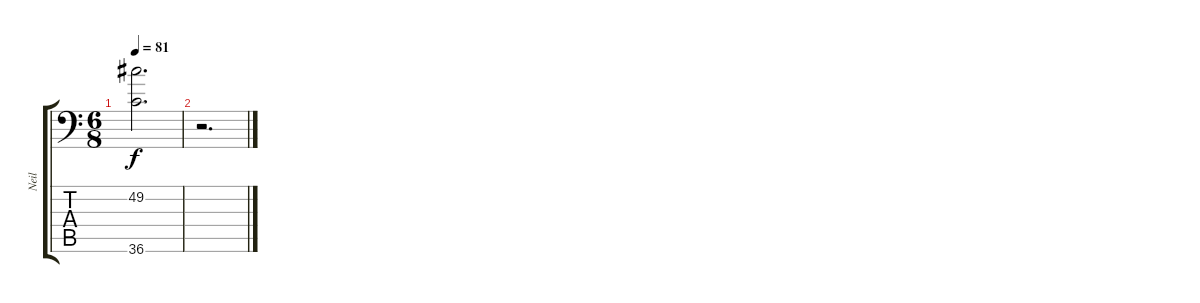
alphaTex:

\track ("Neil" "Neil") {instrument acousticgrandpiano}
\staff {score tabs}
\tuning (C-1 C-1 C-1 C-1 C-1 C-1) {hide}
\ts (6 8)
\tempo 81
\clef f4
\ks c
(49.2{t} 36.6{t}).2{d dy f} |
r.2{d}
